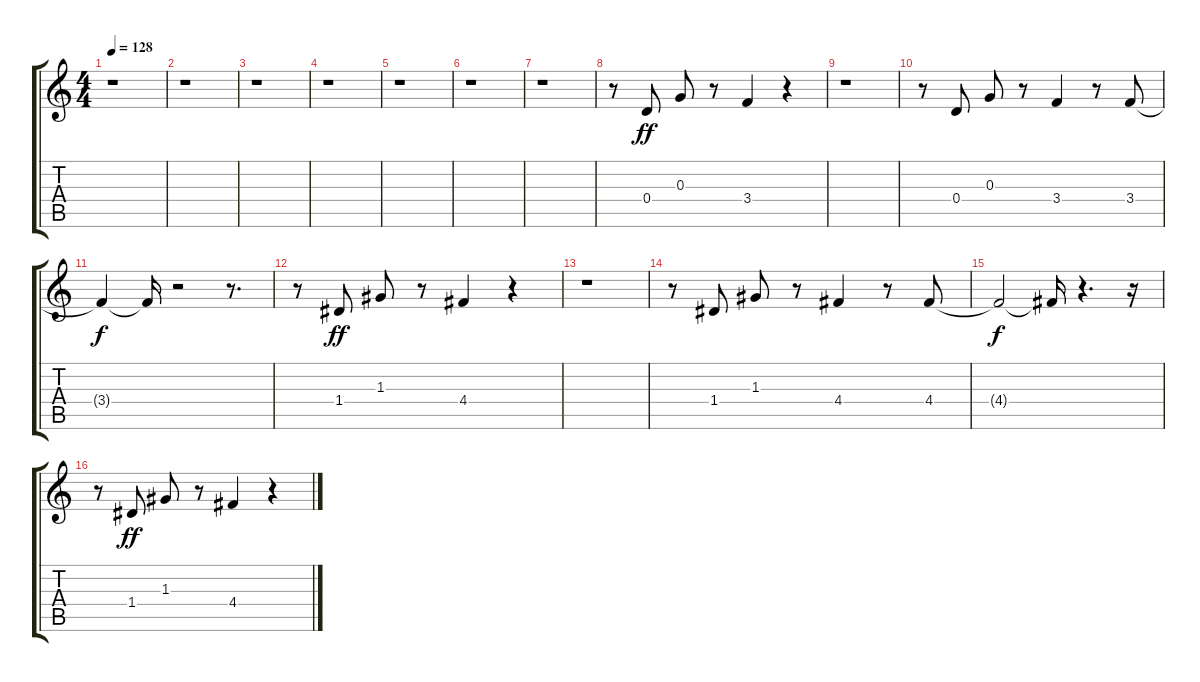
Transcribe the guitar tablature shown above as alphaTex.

\track "" {instrument overdrivenguitar}
\staff {score tabs}
\tuning (E4 B3 G3 D3 A2 E2) {hide}
\ts (4 4)
\tempo 128
\clef g2
\ks c
r.1{dy mf} |
r.1 |
r.1 |
r.1 |
r.1 |
r.1 |
r.1 |
r.8 0.4.8{dy ff balance 6 instrument overdrivenguitar} 0.3.8 r.8 3.4.4 r.4 |
r.1 |
r.8 0.4.8 0.3.8 r.8 3.4.4 r.8 3.4.8 |
3.4{t}.4{dy f} 3.4{t}.16 r.2 r.8{d} |
r.8 1.4.8{dy ff} 1.3.8 r.8 4.4.4 r.4 |
r.1 |
r.8 1.4.8 1.3.8 r.8 4.4.4 r.8 4.4.8 |
4.4{t}.2{dy f} 4.4{t}.16 r.4{d} r.16 |
r.8 1.4.8{dy ff} 1.3.8 r.8 4.4.4 r.4
